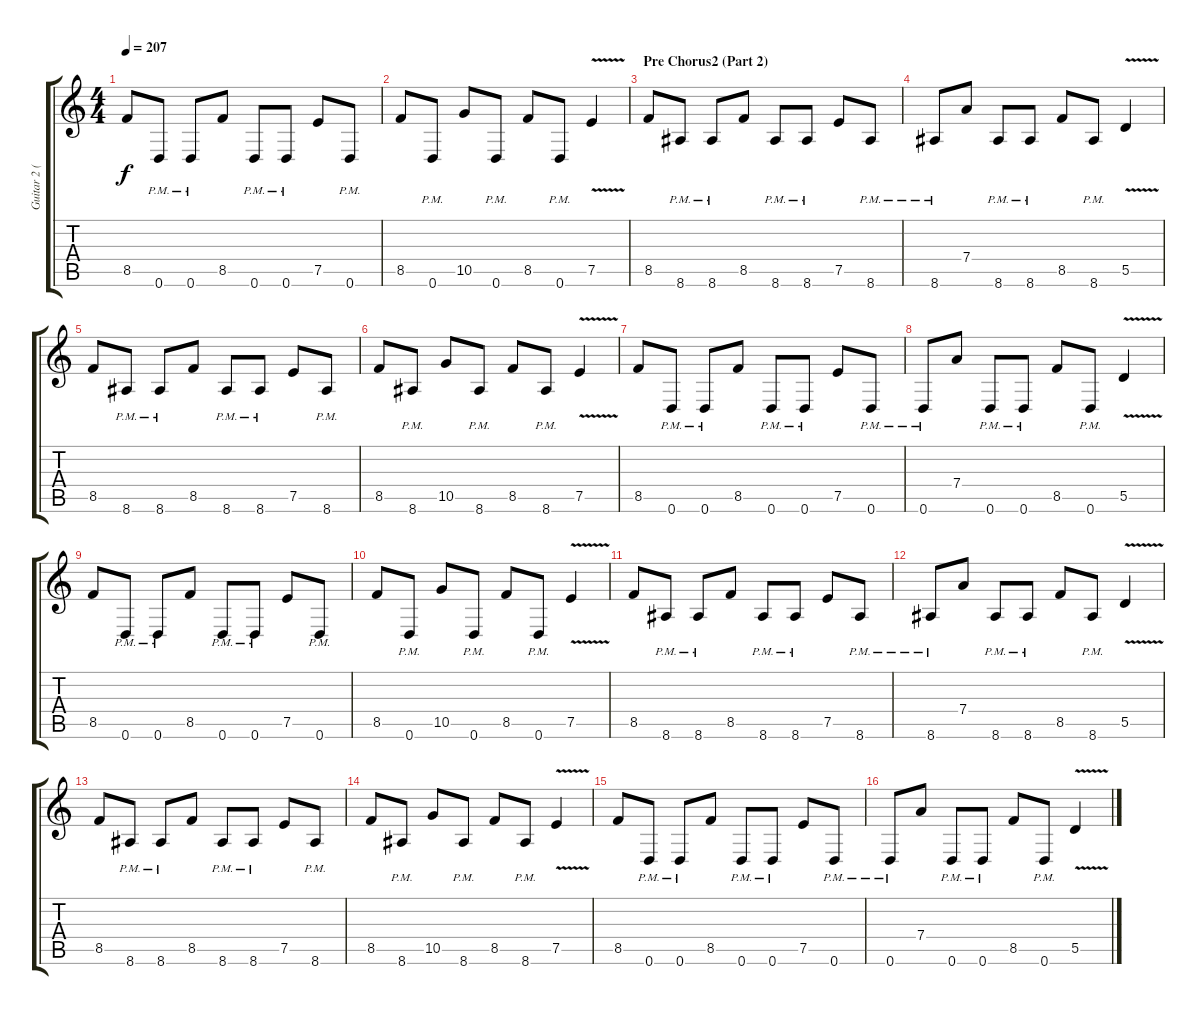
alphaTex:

\track ("Guitar 2 (Corey)" "Guitar 2 (") {instrument distortionguitar}
\staff {score tabs}
\tuning (E4 B3 G3 D3 A2 D2) {hide}
\ts (4 4)
\tempo 207
\clef g2
\ks c
8.5.8{dy f} 0.6{pm}.8 0.6{pm}.8 8.5.8 0.6{pm}.8 0.6{pm}.8 7.5.8 0.6{pm}.8 |
8.5.8 0.6{pm}.8 10.5.8 0.6{pm}.8 8.5.8 0.6{pm}.8 7.5{v}.4 |
\section ("" "Pre Chorus2 (Part 2)")
8.5.8 8.6{pm}.8 8.6{pm}.8 8.5.8 8.6{pm}.8 8.6{pm}.8 7.5.8 8.6{pm}.8 |
8.6{pm}.8 7.4.8 8.6{pm}.8 8.6{pm}.8 8.5.8 8.6{pm}.8 5.5{v}.4 |
8.5.8 8.6{pm}.8 8.6{pm}.8 8.5.8 8.6{pm}.8 8.6{pm}.8 7.5.8 8.6{pm}.8 |
8.5.8 8.6{pm}.8 10.5.8 8.6{pm}.8 8.5.8 8.6{pm}.8 7.5{v}.4 |
8.5.8 0.6{pm}.8 0.6{pm}.8 8.5.8 0.6{pm}.8 0.6{pm}.8 7.5.8 0.6{pm}.8 |
0.6{pm}.8 7.4.8 0.6{pm}.8 0.6{pm}.8 8.5.8 0.6{pm}.8 5.5{v}.4 |
8.5.8 0.6{pm}.8 0.6{pm}.8 8.5.8 0.6{pm}.8 0.6{pm}.8 7.5.8 0.6{pm}.8 |
8.5.8 0.6{pm}.8 10.5.8 0.6{pm}.8 8.5.8 0.6{pm}.8 7.5{v}.4 |
8.5.8 8.6{pm}.8 8.6{pm}.8 8.5.8 8.6{pm}.8 8.6{pm}.8 7.5.8 8.6{pm}.8 |
8.6{pm}.8 7.4.8 8.6{pm}.8 8.6{pm}.8 8.5.8 8.6{pm}.8 5.5{v}.4 |
8.5.8 8.6{pm}.8 8.6{pm}.8 8.5.8 8.6{pm}.8 8.6{pm}.8 7.5.8 8.6{pm}.8 |
8.5.8 8.6{pm}.8 10.5.8 8.6{pm}.8 8.5.8 8.6{pm}.8 7.5{v}.4 |
8.5.8 0.6{pm}.8 0.6{pm}.8 8.5.8 0.6{pm}.8 0.6{pm}.8 7.5.8 0.6{pm}.8 |
0.6{pm}.8 7.4.8 0.6{pm}.8 0.6{pm}.8 8.5.8 0.6{pm}.8 5.5{v}.4
